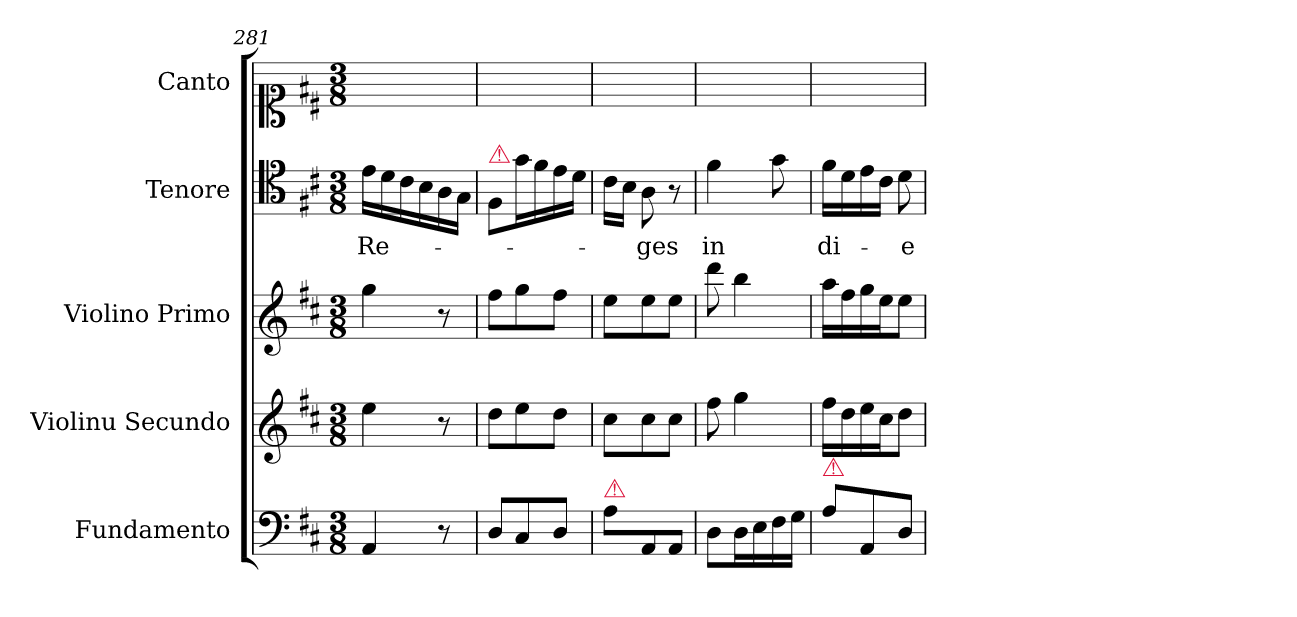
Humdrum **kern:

**kern	**kern	**kern	**kern	**text	**kern
*part5	*part4	*part3	*part2	*part2	*part1
*staff5	*staff4	*staff3	*staff2	*staff2	*staff1
*I"Fundamento	*I"Violinu Secundo	*I"Violino Primo	*I"Tenore	*	*I"Canto
*	*I'vl 2	*I'vl 1	*I'T	*	*
*clefF4	*clefG2	*clefG2	*clefC4	*	*clefC1
*k[f#c#]	*k[f#c#]	*k[f#c#]	*k[f#c#]	*	*k[f#c#]
*D:	*D:	*D:	*	*	*D:
*M3/8	*M3/8	*M3/8	*M3/8	*	*M3/8
=281	=281	=281	=281	=281	=281
4AA/	4ee\	4gg\	16e\LL	Re-	4.ryy
.	.	.	16d\	.	.
.	.	.	16c#\	.	.
.	.	.	16B\	.	.
8r	8r	8r	16A\	.	.
.	.	.	16G\JJ	.	.
=282	=282	=282	=282	=282	=282
!	!	!	!LO:TX:a:color=crimson:t=⚠	!	!
8D/L	8dd\L	8ff#\L	8F#/L	.	4.ryy
8C#/	8ee\	8gg\	16g\L	.	.
.	.	.	16f#\	.	.
8D/J	8dd\J	8ff#\J	16e\	.	.
.	.	.	16d\JJ	.	.
=283	=283	=283	=283	=283	=283
!LO:TX:a:color=crimson:t=⚠	!	!	!	!	!
8A\L	8cc#\L	8ee\L	16c#\LL	.	4.ryy
.	.	.	16B\JJ	.	.
8AA/	8cc#\	8ee\	8A\	-ges	.
8AA/J	8cc#\J	8ee\J	8r	.	.
=284	=284	=284	=284	=284	=284
8D\L	8ff#\	8ddd\	4f#\	in	4.ryy
16D\L	4gg\	4bb\	.	.	.
16E\	.	.	.	.	.
16F#\	.	.	8g\	.	.
16G\JJ	.	.	.	.	.
=285	=285	=285	=285	=285	=285
!LO:TX:a:color=crimson:t=⚠	!	!	!	!	!
8A\L	16ff#\LL	16aa\LL	16f#\LL	di-	4.ryy
.	16dd\	16ff#\	16d\	.	.
8AA/	16ee\	16gg\	16e\	.	.
.	16cc#\J	16ee\J	16c#\JJ	.	.
8D/J	8dd\J	8ee\J	8d\	-e	.
=	=	=	=	=	=
*-	*-	*-	*-	*-	*-
